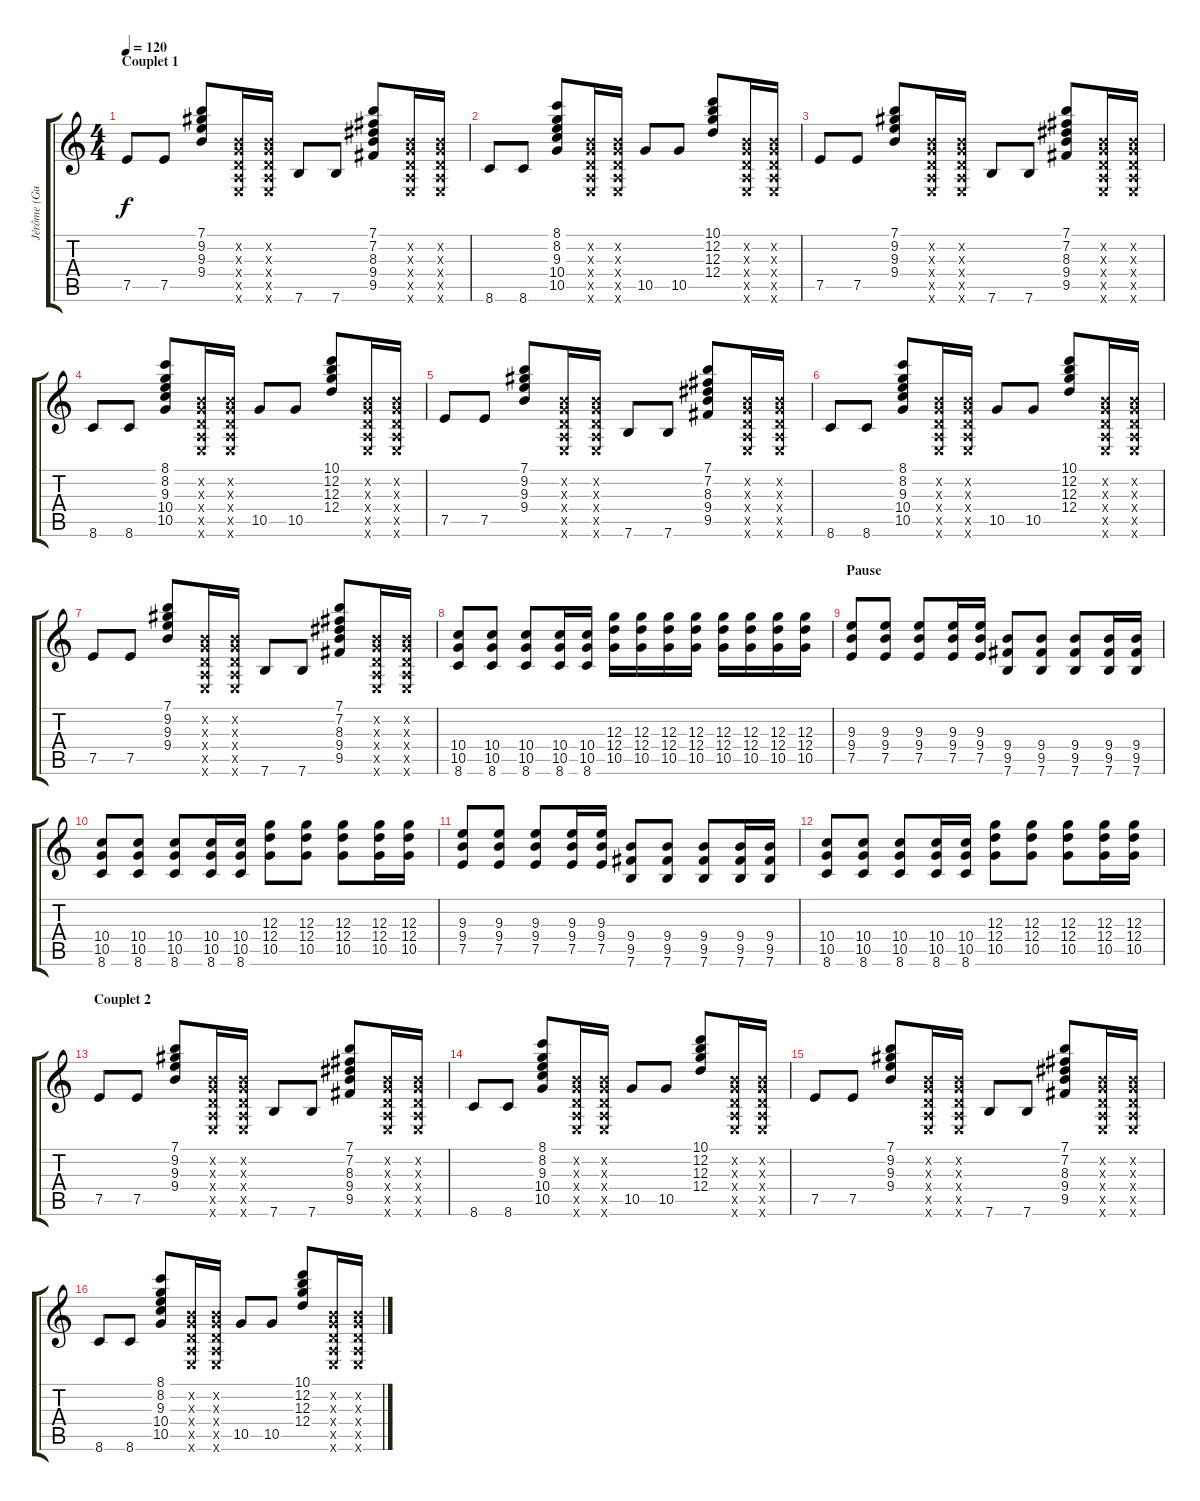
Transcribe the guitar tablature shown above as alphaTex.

\track ("Jérôme (Guitare)" "Jérôme (Gu") {instrument electricguitarclean}
\staff {score tabs}
\tuning (E4 B3 G3 D3 A2 E2) {hide}
\ts (4 4)
\section ("" "Couplet 1")
\tempo 120
\clef g2
\ks c
7.5.8{dy f instrument electricguitarclean} 7.5.8 (7.1 9.2 9.3 9.4).8 (0.2{x} 0.3{x} 0.4{x} 0.5{x} 0.6{x}).16 (0.2{x} 0.3{x} 0.4{x} 0.5{x} 0.6{x}).16 7.6.8 7.6.8 (7.1 7.2 8.3 9.4 9.5).8 (0.2{x} 0.3{x} 0.4{x} 0.5{x} 0.6{x}).16 (0.2{x} 0.3{x} 0.4{x} 0.5{x} 0.6{x}).16 |
8.6.8 8.6.8 (8.1 8.2 9.3 10.4 10.5).8 (0.2{x} 0.3{x} 0.4{x} 0.5{x} 0.6{x}).16 (0.2{x} 0.3{x} 0.4{x} 0.5{x} 0.6{x}).16 10.5.8 10.5.8 (10.1 12.2 12.3 12.4).8 (0.2{x} 0.3{x} 0.4{x} 0.5{x} 0.6{x}).16 (0.2{x} 0.3{x} 0.4{x} 0.5{x} 0.6{x}).16 |
7.5.8 7.5.8 (7.1 9.2 9.3 9.4).8 (0.2{x} 0.3{x} 0.4{x} 0.5{x} 0.6{x}).16 (0.2{x} 0.3{x} 0.4{x} 0.5{x} 0.6{x}).16 7.6.8 7.6.8 (7.1 7.2 8.3 9.4 9.5).8 (0.2{x} 0.3{x} 0.4{x} 0.5{x} 0.6{x}).16 (0.2{x} 0.3{x} 0.4{x} 0.5{x} 0.6{x}).16 |
8.6.8 8.6.8 (8.1 8.2 9.3 10.4 10.5).8 (0.2{x} 0.3{x} 0.4{x} 0.5{x} 0.6{x}).16 (0.2{x} 0.3{x} 0.4{x} 0.5{x} 0.6{x}).16 10.5.8 10.5.8 (10.1 12.2 12.3 12.4).8 (0.2{x} 0.3{x} 0.4{x} 0.5{x} 0.6{x}).16 (0.2{x} 0.3{x} 0.4{x} 0.5{x} 0.6{x}).16 |
7.5.8 7.5.8 (7.1 9.2 9.3 9.4).8 (0.2{x} 0.3{x} 0.4{x} 0.5{x} 0.6{x}).16 (0.2{x} 0.3{x} 0.4{x} 0.5{x} 0.6{x}).16 7.6.8 7.6.8 (7.1 7.2 8.3 9.4 9.5).8 (0.2{x} 0.3{x} 0.4{x} 0.5{x} 0.6{x}).16 (0.2{x} 0.3{x} 0.4{x} 0.5{x} 0.6{x}).16 |
8.6.8 8.6.8 (8.1 8.2 9.3 10.4 10.5).8 (0.2{x} 0.3{x} 0.4{x} 0.5{x} 0.6{x}).16 (0.2{x} 0.3{x} 0.4{x} 0.5{x} 0.6{x}).16 10.5.8 10.5.8 (10.1 12.2 12.3 12.4).8 (0.2{x} 0.3{x} 0.4{x} 0.5{x} 0.6{x}).16 (0.2{x} 0.3{x} 0.4{x} 0.5{x} 0.6{x}).16 |
7.5.8 7.5.8 (7.1 9.2 9.3 9.4).8 (0.2{x} 0.3{x} 0.4{x} 0.5{x} 0.6{x}).16 (0.2{x} 0.3{x} 0.4{x} 0.5{x} 0.6{x}).16 7.6.8 7.6.8 (7.1 7.2 8.3 9.4 9.5).8 (0.2{x} 0.3{x} 0.4{x} 0.5{x} 0.6{x}).16 (0.2{x} 0.3{x} 0.4{x} 0.5{x} 0.6{x}).16 |
(10.4 10.5 8.6).8{instrument distortionguitar} (10.4 10.5 8.6).8 (10.4 10.5 8.6).8 (10.4 10.5 8.6).16 (10.4 10.5 8.6).16 (12.3 12.4 10.5).16 (12.3 12.4 10.5).16 (12.3 12.4 10.5).16 (12.3 12.4 10.5).16 (12.3 12.4 10.5).16 (12.3 12.4 10.5).16 (12.3 12.4 10.5).16 (12.3 12.4 10.5).16 |
\section ("" "Pause")
(9.3 9.4 7.5).8 (9.3 9.4 7.5).8 (9.3 9.4 7.5).8 (9.3 9.4 7.5).16 (9.3 9.4 7.5).16 (9.4 9.5 7.6).8 (9.4 9.5 7.6).8 (9.4 9.5 7.6).8 (9.4 9.5 7.6).16 (9.4 9.5 7.6).16 |
(10.4 10.5 8.6).8 (10.4 10.5 8.6).8 (10.4 10.5 8.6).8 (10.4 10.5 8.6).16 (10.4 10.5 8.6).16 (12.3 12.4 10.5).8 (12.3 12.4 10.5).8 (12.3 12.4 10.5).8 (12.3 12.4 10.5).16 (12.3 12.4 10.5).16 |
(9.3 9.4 7.5).8 (9.3 9.4 7.5).8 (9.3 9.4 7.5).8 (9.3 9.4 7.5).16 (9.3 9.4 7.5).16 (9.4 9.5 7.6).8 (9.4 9.5 7.6).8 (9.4 9.5 7.6).8 (9.4 9.5 7.6).16 (9.4 9.5 7.6).16 |
(10.4 10.5 8.6).8 (10.4 10.5 8.6).8 (10.4 10.5 8.6).8 (10.4 10.5 8.6).16 (10.4 10.5 8.6).16 (12.3 12.4 10.5).8 (12.3 12.4 10.5).8 (12.3 12.4 10.5).8 (12.3 12.4 10.5).16 (12.3 12.4 10.5).16 |
\section ("" "Couplet 2")
7.5.8{instrument electricguitarclean} 7.5.8 (7.1 9.2 9.3 9.4).8 (0.2{x} 0.3{x} 0.4{x} 0.5{x} 0.6{x}).16 (0.2{x} 0.3{x} 0.4{x} 0.5{x} 0.6{x}).16 7.6.8 7.6.8 (7.1 7.2 8.3 9.4 9.5).8 (0.2{x} 0.3{x} 0.4{x} 0.5{x} 0.6{x}).16 (0.2{x} 0.3{x} 0.4{x} 0.5{x} 0.6{x}).16 |
8.6.8 8.6.8 (8.1 8.2 9.3 10.4 10.5).8 (0.2{x} 0.3{x} 0.4{x} 0.5{x} 0.6{x}).16 (0.2{x} 0.3{x} 0.4{x} 0.5{x} 0.6{x}).16 10.5.8 10.5.8 (10.1 12.2 12.3 12.4).8 (0.2{x} 0.3{x} 0.4{x} 0.5{x} 0.6{x}).16 (0.2{x} 0.3{x} 0.4{x} 0.5{x} 0.6{x}).16 |
7.5.8 7.5.8 (7.1 9.2 9.3 9.4).8 (0.2{x} 0.3{x} 0.4{x} 0.5{x} 0.6{x}).16 (0.2{x} 0.3{x} 0.4{x} 0.5{x} 0.6{x}).16 7.6.8 7.6.8 (7.1 7.2 8.3 9.4 9.5).8 (0.2{x} 0.3{x} 0.4{x} 0.5{x} 0.6{x}).16 (0.2{x} 0.3{x} 0.4{x} 0.5{x} 0.6{x}).16 |
8.6.8 8.6.8 (8.1 8.2 9.3 10.4 10.5).8 (0.2{x} 0.3{x} 0.4{x} 0.5{x} 0.6{x}).16 (0.2{x} 0.3{x} 0.4{x} 0.5{x} 0.6{x}).16 10.5.8 10.5.8 (10.1 12.2 12.3 12.4).8 (0.2{x} 0.3{x} 0.4{x} 0.5{x} 0.6{x}).16 (0.2{x} 0.3{x} 0.4{x} 0.5{x} 0.6{x}).16
